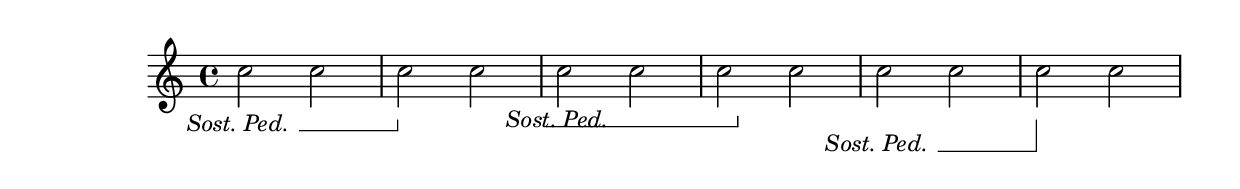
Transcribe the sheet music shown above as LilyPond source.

%% Do not edit this file; it is automatically
%% generated from LSR http://lsr.dsi.unimi.it
%% This file is in the public domain.
\version "2.13.16"

\header {
  lsrtags = "keyboards, tweaks-and-overrides"

  texidoc = "
The appearance of pedal brackets may be altered in different ways.

"
  doctitle = "Fine-tuning pedal brackets"
} % begin verbatim

\paper { ragged-right = ##f }
\relative c'' {
  c2\sostenutoOn c
  c2\sostenutoOff c
  \once \override Staff.PianoPedalBracket #'shorten-pair = #'(-7 . -2)
  c2\sostenutoOn c
  c2\sostenutoOff c
  \once \override Staff.PianoPedalBracket #'edge-height = #'(0 . 3)
  c2\sostenutoOn c
  c2\sostenutoOff c
}
